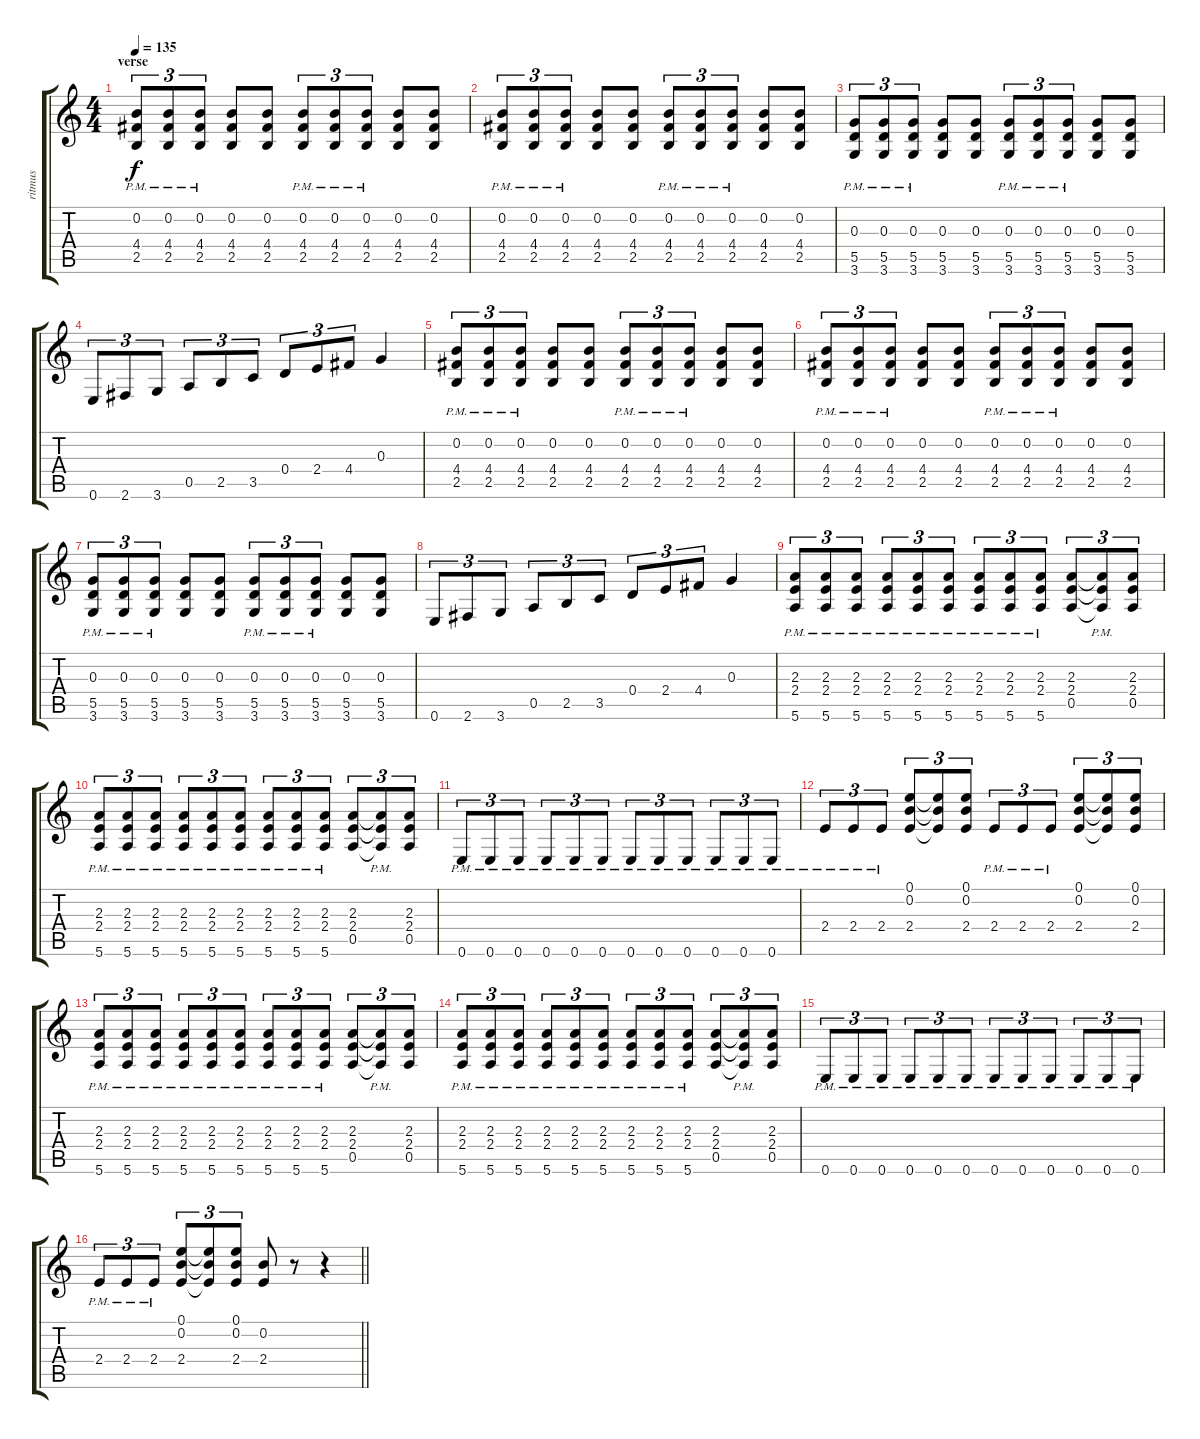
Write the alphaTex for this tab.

\track ("ritmus" "ritmus") {instrument overdrivenguitar}
\staff {score tabs}
\tuning (E4 B3 G3 D3 A2 E2) {hide}
\ts (4 4)
\section ("" "verse")
\tempo 135
\clef g2
\ks c
(0.2{pm} 4.4{pm} 2.5{pm}).8{tu (3 2) dy f} (0.2{pm} 4.4{pm} 2.5{pm}).8{tu (3 2)} (0.2{pm} 4.4{pm} 2.5{pm}).8{tu (3 2)} (0.2 4.4 2.5).8 (0.2 4.4 2.5).8 (0.2{pm} 4.4{pm} 2.5{pm}).8{tu (3 2)} (0.2{pm} 4.4{pm} 2.5{pm}).8{tu (3 2)} (0.2{pm} 4.4{pm} 2.5{pm}).8{tu (3 2)} (0.2 4.4 2.5).8 (0.2 4.4 2.5).8 |
(0.2{pm} 4.4{pm} 2.5{pm}).8{tu (3 2)} (0.2{pm} 4.4{pm} 2.5{pm}).8{tu (3 2)} (0.2{pm} 4.4{pm} 2.5{pm}).8{tu (3 2)} (0.2 4.4 2.5).8 (0.2 4.4 2.5).8 (0.2{pm} 4.4{pm} 2.5{pm}).8{tu (3 2)} (0.2{pm} 4.4{pm} 2.5{pm}).8{tu (3 2)} (0.2{pm} 4.4{pm} 2.5{pm}).8{tu (3 2)} (0.2 4.4 2.5).8 (0.2 4.4 2.5).8 |
(0.3{pm} 5.5{pm} 3.6{pm}).8{tu (3 2)} (0.3{pm} 5.5{pm} 3.6{pm}).8{tu (3 2)} (0.3{pm} 5.5{pm} 3.6{pm}).8{tu (3 2)} (0.3 5.5 3.6).8 (0.3 5.5 3.6).8 (0.3{pm} 5.5{pm} 3.6{pm}).8{tu (3 2)} (0.3{pm} 5.5{pm} 3.6{pm}).8{tu (3 2)} (0.3{pm} 5.5{pm} 3.6{pm}).8{tu (3 2)} (0.3 5.5 3.6).8 (0.3 5.5 3.6).8 |
0.6.8{tu (3 2)} 2.6.8{tu (3 2)} 3.6.8{tu (3 2)} 0.5.8{tu (3 2)} 2.5.8{tu (3 2)} 3.5.8{tu (3 2)} 0.4.8{tu (3 2)} 2.4.8{tu (3 2)} 4.4.8{tu (3 2)} 0.3.4 |
(0.2{pm} 4.4{pm} 2.5{pm}).8{tu (3 2)} (0.2{pm} 4.4{pm} 2.5{pm}).8{tu (3 2)} (0.2{pm} 4.4{pm} 2.5{pm}).8{tu (3 2)} (0.2 4.4 2.5).8 (0.2 4.4 2.5).8 (0.2{pm} 4.4{pm} 2.5{pm}).8{tu (3 2)} (0.2{pm} 4.4{pm} 2.5{pm}).8{tu (3 2)} (0.2{pm} 4.4{pm} 2.5{pm}).8{tu (3 2)} (0.2 4.4 2.5).8 (0.2 4.4 2.5).8 |
(0.2{pm} 4.4{pm} 2.5{pm}).8{tu (3 2)} (0.2{pm} 4.4{pm} 2.5{pm}).8{tu (3 2)} (0.2{pm} 4.4{pm} 2.5{pm}).8{tu (3 2)} (0.2 4.4 2.5).8 (0.2 4.4 2.5).8 (0.2{pm} 4.4{pm} 2.5{pm}).8{tu (3 2)} (0.2{pm} 4.4{pm} 2.5{pm}).8{tu (3 2)} (0.2{pm} 4.4{pm} 2.5{pm}).8{tu (3 2)} (0.2 4.4 2.5).8 (0.2 4.4 2.5).8 |
(0.3{pm} 5.5{pm} 3.6{pm}).8{tu (3 2)} (0.3{pm} 5.5{pm} 3.6{pm}).8{tu (3 2)} (0.3{pm} 5.5{pm} 3.6{pm}).8{tu (3 2)} (0.3 5.5 3.6).8 (0.3 5.5 3.6).8 (0.3{pm} 5.5{pm} 3.6{pm}).8{tu (3 2)} (0.3{pm} 5.5{pm} 3.6{pm}).8{tu (3 2)} (0.3{pm} 5.5{pm} 3.6{pm}).8{tu (3 2)} (0.3 5.5 3.6).8 (0.3 5.5 3.6).8 |
0.6.8{tu (3 2)} 2.6.8{tu (3 2)} 3.6.8{tu (3 2)} 0.5.8{tu (3 2)} 2.5.8{tu (3 2)} 3.5.8{tu (3 2)} 0.4.8{tu (3 2)} 2.4.8{tu (3 2)} 4.4.8{tu (3 2)} 0.3.4 |
(2.3{pm} 2.4{pm} 5.6{pm}).8{tu (3 2)} (2.3{pm} 2.4{pm} 5.6{pm}).8{tu (3 2)} (2.3{pm} 2.4{pm} 5.6{pm}).8{tu (3 2)} (2.3{pm} 2.4{pm} 5.6{pm}).8{tu (3 2)} (2.3{pm} 2.4{pm} 5.6{pm}).8{tu (3 2)} (2.3{pm} 2.4{pm} 5.6{pm}).8{tu (3 2)} (2.3{pm} 2.4{pm} 5.6{pm}).8{tu (3 2)} (2.3{pm} 2.4{pm} 5.6{pm}).8{tu (3 2)} (2.3{pm} 2.4{pm} 5.6{pm}).8{tu (3 2)} (2.3 2.4 0.5).8{tu (3 2)} (2.3{t} 2.4{t} 0.5{pm t}).8{tu (3 2)} (2.3 2.4 0.5).8{tu (3 2)} |
(2.3{pm} 2.4{pm} 5.6{pm}).8{tu (3 2)} (2.3{pm} 2.4{pm} 5.6{pm}).8{tu (3 2)} (2.3{pm} 2.4{pm} 5.6{pm}).8{tu (3 2)} (2.3{pm} 2.4{pm} 5.6{pm}).8{tu (3 2)} (2.3{pm} 2.4{pm} 5.6{pm}).8{tu (3 2)} (2.3{pm} 2.4{pm} 5.6{pm}).8{tu (3 2)} (2.3{pm} 2.4{pm} 5.6{pm}).8{tu (3 2)} (2.3{pm} 2.4{pm} 5.6{pm}).8{tu (3 2)} (2.3{pm} 2.4{pm} 5.6{pm}).8{tu (3 2)} (2.3 2.4 0.5).8{tu (3 2)} (2.3{t} 2.4{t} 0.5{pm t}).8{tu (3 2)} (2.3 2.4 0.5).8{tu (3 2)} |
0.6{pm}.8{tu (3 2)} 0.6{pm}.8{tu (3 2)} 0.6{pm}.8{tu (3 2)} 0.6{pm}.8{tu (3 2)} 0.6{pm}.8{tu (3 2)} 0.6{pm}.8{tu (3 2)} 0.6{pm}.8{tu (3 2)} 0.6{pm}.8{tu (3 2)} 0.6{pm}.8{tu (3 2)} 0.6{pm}.8{tu (3 2)} 0.6{pm}.8{tu (3 2)} 0.6{pm}.8{tu (3 2)} |
2.4{pm}.8{tu (3 2)} 2.4{pm}.8{tu (3 2)} 2.4{pm}.8{tu (3 2)} (0.1 0.2 2.4).8{tu (3 2)} (0.1{t} 0.2{t} 2.4{t}).8{tu (3 2)} (0.1 0.2 2.4).8{tu (3 2)} 2.4{pm}.8{tu (3 2)} 2.4{pm}.8{tu (3 2)} 2.4{pm}.8{tu (3 2)} (0.1 0.2 2.4).8{tu (3 2)} (0.1{t} 0.2{t} 2.4{t}).8{tu (3 2)} (0.1 0.2 2.4).8{tu (3 2)} |
(2.3{pm} 2.4{pm} 5.6{pm}).8{tu (3 2)} (2.3{pm} 2.4{pm} 5.6{pm}).8{tu (3 2)} (2.3{pm} 2.4{pm} 5.6{pm}).8{tu (3 2)} (2.3{pm} 2.4{pm} 5.6{pm}).8{tu (3 2)} (2.3{pm} 2.4{pm} 5.6{pm}).8{tu (3 2)} (2.3{pm} 2.4{pm} 5.6{pm}).8{tu (3 2)} (2.3{pm} 2.4{pm} 5.6{pm}).8{tu (3 2)} (2.3{pm} 2.4{pm} 5.6{pm}).8{tu (3 2)} (2.3{pm} 2.4{pm} 5.6{pm}).8{tu (3 2)} (2.3 2.4 0.5).8{tu (3 2)} (2.3{t} 2.4{t} 0.5{pm t}).8{tu (3 2)} (2.3 2.4 0.5).8{tu (3 2)} |
(2.3{pm} 2.4{pm} 5.6{pm}).8{tu (3 2)} (2.3{pm} 2.4{pm} 5.6{pm}).8{tu (3 2)} (2.3{pm} 2.4{pm} 5.6{pm}).8{tu (3 2)} (2.3{pm} 2.4{pm} 5.6{pm}).8{tu (3 2)} (2.3{pm} 2.4{pm} 5.6{pm}).8{tu (3 2)} (2.3{pm} 2.4{pm} 5.6{pm}).8{tu (3 2)} (2.3{pm} 2.4{pm} 5.6{pm}).8{tu (3 2)} (2.3{pm} 2.4{pm} 5.6{pm}).8{tu (3 2)} (2.3{pm} 2.4{pm} 5.6{pm}).8{tu (3 2)} (2.3 2.4 0.5).8{tu (3 2)} (2.3{t} 2.4{t} 0.5{pm t}).8{tu (3 2)} (2.3 2.4 0.5).8{tu (3 2)} |
0.6{pm}.8{tu (3 2)} 0.6{pm}.8{tu (3 2)} 0.6{pm}.8{tu (3 2)} 0.6{pm}.8{tu (3 2)} 0.6{pm}.8{tu (3 2)} 0.6{pm}.8{tu (3 2)} 0.6{pm}.8{tu (3 2)} 0.6{pm}.8{tu (3 2)} 0.6{pm}.8{tu (3 2)} 0.6{pm}.8{tu (3 2)} 0.6{pm}.8{tu (3 2)} 0.6{pm}.8{tu (3 2)} |
\barLineRight lightlight
2.4{pm}.8{tu (3 2)} 2.4{pm}.8{tu (3 2)} 2.4{pm}.8{tu (3 2)} (0.1 0.2 2.4).8{tu (3 2)} (0.1{t} 0.2{t} 2.4{t}).8{tu (3 2)} (0.1 0.2 2.4).8{tu (3 2)} (0.2 2.4).8 r.8 r.4
